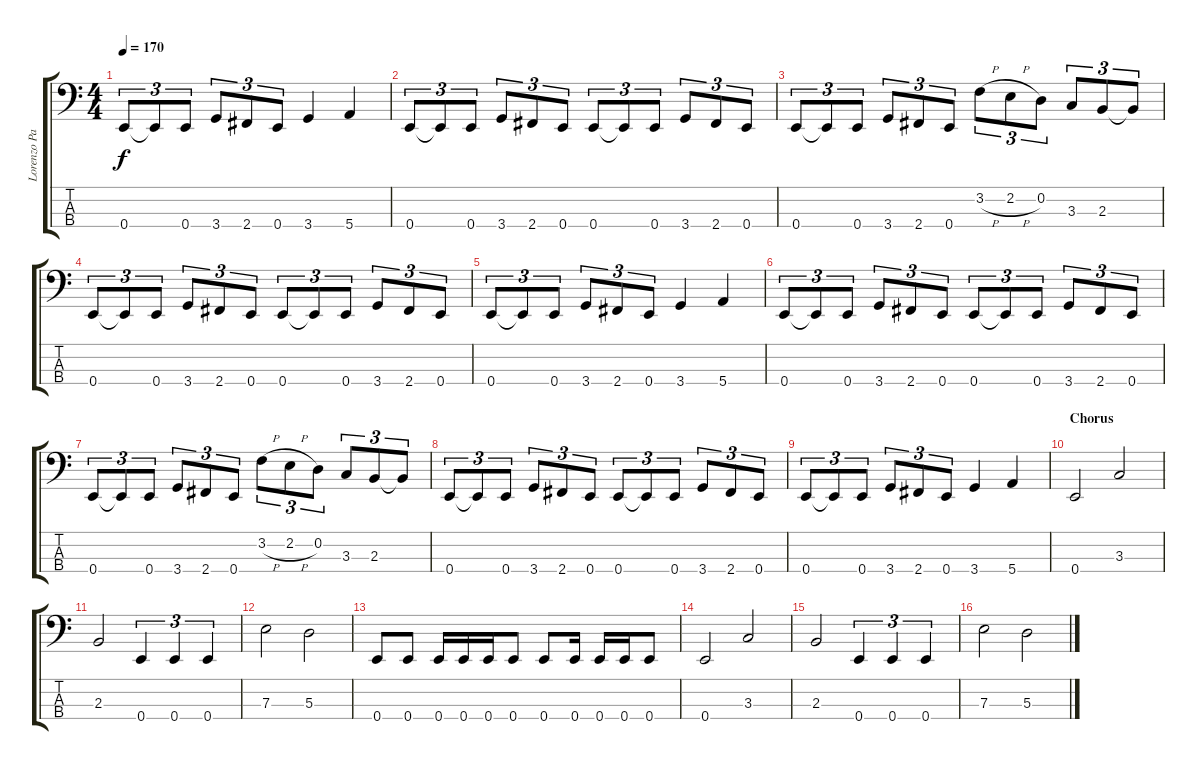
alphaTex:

\track ("Lorenzo Partida" "Lorenzo Pa") {instrument electricbasspick}
\staff {score tabs}
\tuning (G2 D2 A1 E1) {hide}
\ts (4 4)
\tempo 170
\clef f4
\ks c
0.4.8{tu (3 2) dy f} 0.4{t}.8{tu (3 2)} 0.4.8{tu (3 2)} 3.4.8{tu (3 2)} 2.4.8{tu (3 2)} 0.4.8{tu (3 2)} 3.4.4 5.4.4 |
0.4.8{tu (3 2)} 0.4{t}.8{tu (3 2)} 0.4.8{tu (3 2)} 3.4.8{tu (3 2)} 2.4.8{tu (3 2)} 0.4.8{tu (3 2)} 0.4.8{tu (3 2)} 0.4{t}.8{tu (3 2)} 0.4.8{tu (3 2)} 3.4.8{tu (3 2)} 2.4.8{tu (3 2)} 0.4.8{tu (3 2)} |
0.4.8{tu (3 2)} 0.4{t}.8{tu (3 2)} 0.4.8{tu (3 2)} 3.4.8{tu (3 2)} 2.4.8{tu (3 2)} 0.4.8{tu (3 2)} 3.2{h}.8{tu (3 2)} 2.2{h}.8{tu (3 2)} 0.2.8{tu (3 2)} 3.3.8{tu (3 2)} 2.3.8{tu (3 2)} 2.3{t}.8{tu (3 2)} |
0.4.8{tu (3 2)} 0.4{t}.8{tu (3 2)} 0.4.8{tu (3 2)} 3.4.8{tu (3 2)} 2.4.8{tu (3 2)} 0.4.8{tu (3 2)} 0.4.8{tu (3 2)} 0.4{t}.8{tu (3 2)} 0.4.8{tu (3 2)} 3.4.8{tu (3 2)} 2.4.8{tu (3 2)} 0.4.8{tu (3 2)} |
0.4.8{tu (3 2)} 0.4{t}.8{tu (3 2)} 0.4.8{tu (3 2)} 3.4.8{tu (3 2)} 2.4.8{tu (3 2)} 0.4.8{tu (3 2)} 3.4.4 5.4.4 |
0.4.8{tu (3 2)} 0.4{t}.8{tu (3 2)} 0.4.8{tu (3 2)} 3.4.8{tu (3 2)} 2.4.8{tu (3 2)} 0.4.8{tu (3 2)} 0.4.8{tu (3 2)} 0.4{t}.8{tu (3 2)} 0.4.8{tu (3 2)} 3.4.8{tu (3 2)} 2.4.8{tu (3 2)} 0.4.8{tu (3 2)} |
0.4.8{tu (3 2)} 0.4{t}.8{tu (3 2)} 0.4.8{tu (3 2)} 3.4.8{tu (3 2)} 2.4.8{tu (3 2)} 0.4.8{tu (3 2)} 3.2{h}.8{tu (3 2)} 2.2{h}.8{tu (3 2)} 0.2.8{tu (3 2)} 3.3.8{tu (3 2)} 2.3.8{tu (3 2)} 2.3{t}.8{tu (3 2)} |
0.4.8{tu (3 2)} 0.4{t}.8{tu (3 2)} 0.4.8{tu (3 2)} 3.4.8{tu (3 2)} 2.4.8{tu (3 2)} 0.4.8{tu (3 2)} 0.4.8{tu (3 2)} 0.4{t}.8{tu (3 2)} 0.4.8{tu (3 2)} 3.4.8{tu (3 2)} 2.4.8{tu (3 2)} 0.4.8{tu (3 2)} |
0.4.8{tu (3 2)} 0.4{t}.8{tu (3 2)} 0.4.8{tu (3 2)} 3.4.8{tu (3 2)} 2.4.8{tu (3 2)} 0.4.8{tu (3 2)} 3.4.4 5.4.4 |
\section ("" "Chorus")
0.4.2 3.3.2 |
2.3.2 0.4.4{tu (3 2)} 0.4.4{tu (3 2)} 0.4.4{tu (3 2)} |
7.3.2 5.3.2 |
0.4.8 0.4.8 0.4.16 0.4.16 0.4.16 0.4.8 0.4.8 0.4.16 0.4.16 0.4.16 0.4.8 |
0.4.2 3.3.2 |
2.3.2 0.4.4{tu (3 2)} 0.4.4{tu (3 2)} 0.4.4{tu (3 2)} |
7.3.2 5.3.2
